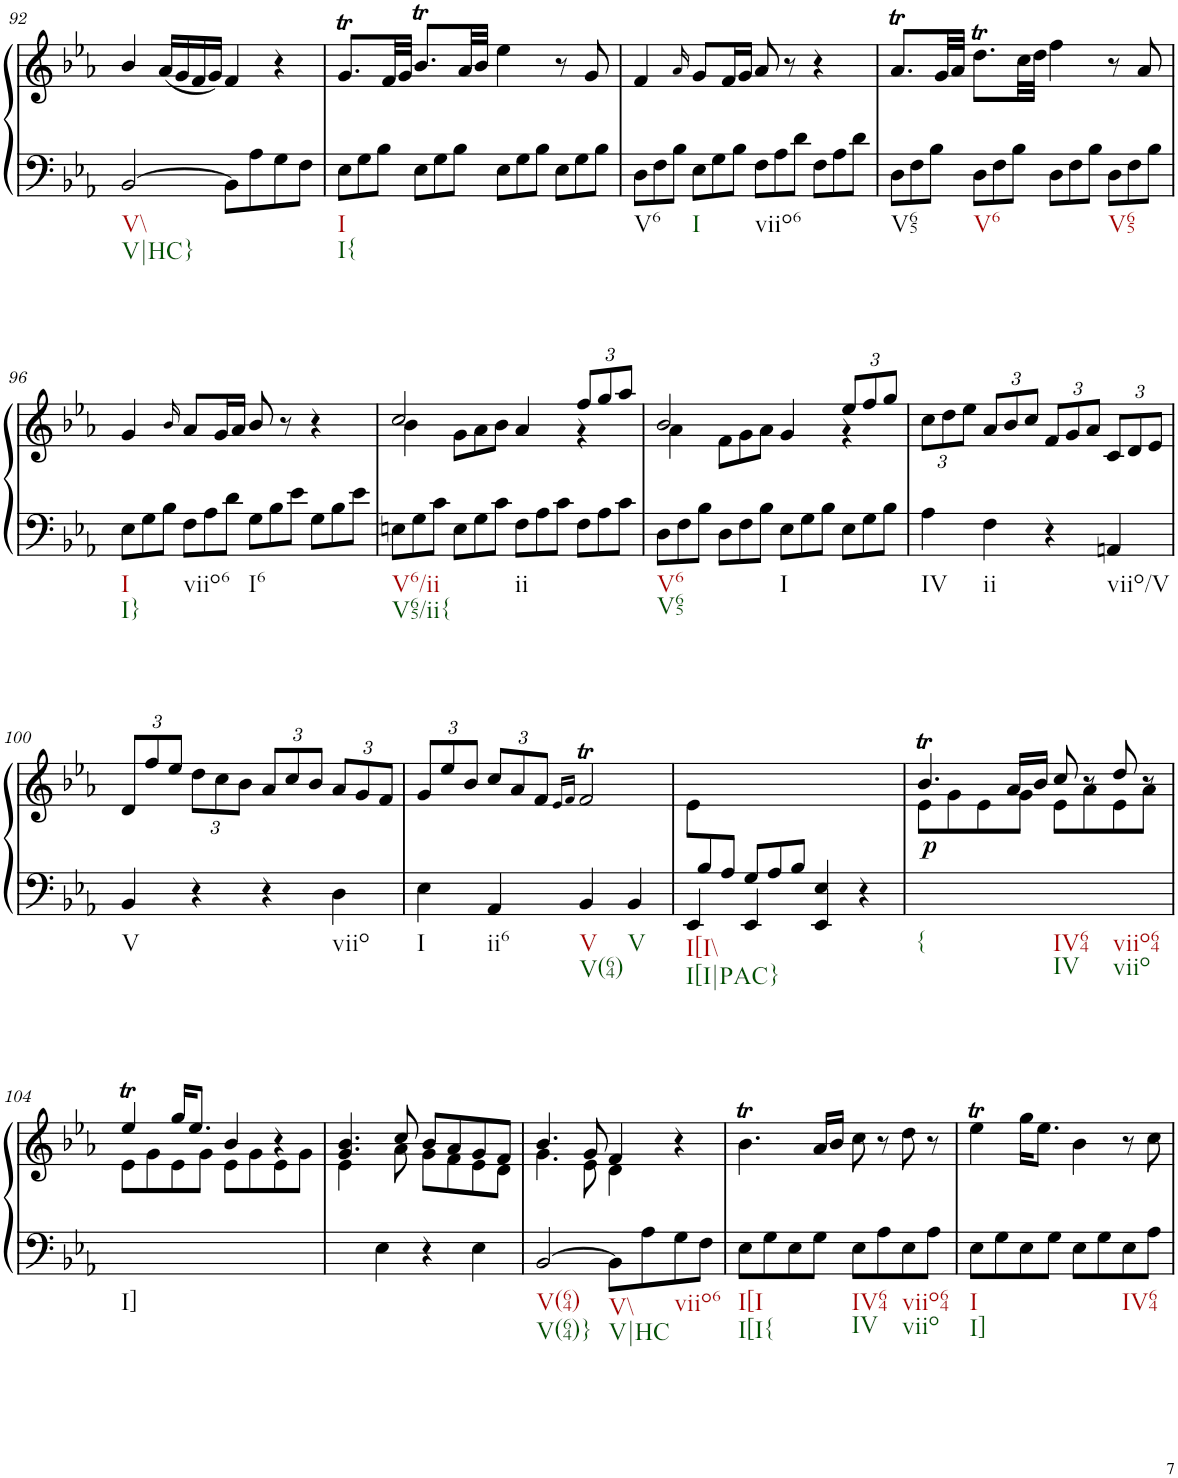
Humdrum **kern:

**kern	**kern	**dynam
*part1	*part1	*part1
*staff2	*staff1	*staff1/2
*I"Piano	*	*
*I'Pno.	*	*
!!LO:PB:g=z
*clefF4	*clefG2	*
*k[b-e-a-]	*k[b-e-a-]	*
*M4/4	*M4/4	*
*met(c)	*met(c)	*
=92	=92	=92
!LO:TX:b:t=V\\	!	!
!LO:TX:b:t=V|HC}	!	!
[2BB-/	4b-/	.
.	(16a-/LL	.
.	16g/	.
.	16f/	.
.	16g/JJ)	.
8BB-\L]	4f/	.
8A-\	.	.
8G\	4r	.
8F\J	.	.
=93	=93	=93
*Xbrackettup	*	*
!LO:TX:b:t=I	!	!
!LO:TX:b:t=I{	!	!
12E-\L	8.gt/L	.
12G\	.	.
12B-\J	.	.
.	32f/LL	.
.	32g/JJJ	.
12E-\L	8.b-T/L	.
12G\	.	.
12B-\J	.	.
.	32a-/LL	.
.	32b-/JJJ	.
12E-\L	4ee-\	.
12G\	.	.
12B-\J	.	.
12E-\L	8r	.
12G\	.	.
.	8g/	.
12B-\J	.	.
=94	=94	=94
!LO:TX:b:t=V6	!	!
12D\L	4f/	.
12F\	.	.
12B-\J	.	.
.	16qa-/	.
!LO:TX:b:t=I	!	!
12E-\L	8g/L	.
12G\	.	.
.	16f/L	.
12B-\J	.	.
.	16g/JJ	.
!LO:TX:b:t=viio6	!	!
12F\L	8a-/	.
12A-\	.	.
.	8r	.
12d\J	.	.
12F\L	4r	.
12A-\	.	.
12d\J	.	.
=95	=95	=95
!LO:TX:b:t=V65	!	!
12D\L	8.a-T/L	.
12F\	.	.
12B-\J	.	.
.	32g/LL	.
.	32a-/JJJ	.
!LO:TX:b:t=V6	!	!
12D\L	8.ddt\L	.
12F\	.	.
12B-\J	.	.
.	32cc\LL	.
.	32dd\JJJ	.
12D\L	4ff\	.
12F\	.	.
12B-\J	.	.
!LO:TX:b:t=V65	!	!
12D\L	8r	.
12F\	.	.
.	8a-/	.
12B-\J	.	.
!!LO:LB:g=z
=96	=96	=96
!LO:TX:b:t=I	!	!
!LO:TX:b:t=I}	!	!
12E-\L	4g/	.
12G\	.	.
12B-\J	.	.
.	16qb-/	.
!LO:TX:b:t=viio6	!	!
12F\L	8a-/L	.
12A-\	.	.
.	16g/L	.
12d\J	.	.
.	16a-/JJ	.
!LO:TX:b:t=I6	!	!
12G\L	8b-/	.
12B-\	.	.
.	8r	.
12e-\J	.	.
12G\L	4r	.
12B-\	.	.
12e-\J	.	.
=97	=97	=97
*	*^	*
!LO:TX:b:t=V6/ii	!	!	!
!LO:TX:b:t=V65/ii{	!	!	!
12En\L	2cc/	4b-\	.
12G\	.	.	.
12c\J	.	.	.
*	*	*Xbrackettup	*
12E\L	.	12g\L	.
12G\	.	12a-\	.
12c\J	.	12b-\J	.
!LO:TX:b:t=ii	!	!	!
12F\L	4a-/	4ryy	.
12A-\	.	.	.
12c\J	.	.	.
12F\L	12ff/L	4r	.
12A-\	12gg/	.	.
12c\J	12aa-/J	.	.
=98	=98	=98	=98
!LO:TX:b:t=V6	!	!	!
!LO:TX:b:t=V65	!	!	!
12D\L	2b-/	4a-\	.
12F\	.	.	.
12B-\J	.	.	.
12D\L	.	12f\L	.
12F\	.	12g\	.
12B-\J	.	12a-\J	.
!LO:TX:b:t=I	!	!	!
12E-\L	4g/	4ryy	.
12G\	.	.	.
12B-\J	.	.	.
12E-\L	12ee-/L	4r	.
12G\	12ff/	.	.
12B-\J	12gg/J	.	.
*	*v	*v	*
=99	=99	=99
!LO:TX:b:t=IV	!	!
4A-\	12cc\L	.
.	12dd\	.
.	12ee-\J	.
!LO:TX:b:t=ii	!	!
4F\	12a-/L	.
.	12b-/	.
.	12cc/J	.
4r	12f/L	.
.	12g/	.
.	12a-/J	.
!LO:TX:b:t=viio/V	!	!
4AAn/	12c/L	.
.	12d/	.
.	12e-/J	.
!!LO:LB:g=z
=100	=100	=100
!LO:TX:b:t=V	!	!
4BB-/	12d/L	.
.	12ff/	.
.	12ee-/J	.
4r	12dd\L	.
.	12cc\	.
.	12b-\J	.
4r	12a-/L	.
.	12cc/	.
.	12b-/J	.
!LO:TX:b:t=viio	!	!
4D\	12a-/L	.
.	12g/	.
.	12f/J	.
=101	=101	=101
!LO:TX:b:t=I	!	!
4E-\	12g/L	.
.	12ee-/	.
.	12b-/J	.
!LO:TX:b:t=ii6	!	!
4AA-/	12cc/L	.
.	12a-/	.
.	12f/J	.
.	16qe-/LL	.
.	16qf/JJ	.
!LO:TX:b:t=V	!	!
!LO:TX:b:t=V(64)	!	!
4BB-/	2fT/	.
!LO:TX:b:t=V	!	!
4BB-/	.	.
=102	=102	=102
*^	*	*
!LO:TX:b:t=I[I\\	!	!	!
!LO:TX:b:t=I[I|PAC}	!	!	!
12ryy	4EE-/	12e-\L	.
12B-/	.	3%2ryy	.
12A-/J	.	.	.
12G/L	4EE-/	.	.
12A-/	.	.	.
12B-/J	.	.	.
4E-/	4EE-/	.	.
4ryy	4r	4ryy	.
=103	=103	=103	=103
*	*	*^	*
!LO:TX:b:t={	!	!	!	!
!	!	!	!	!LO:DY:a=2
*v	*v	*	*	*
2ryy	4.b-T/	8e-\L	p
.	.	8g\	.
.	.	8e-\	.
.	16a-/LL	8g\J	.
.	16b-/JJ	.	.
!LO:TX:b:t=IV64	!	!	!
!LO:TX:b:t=IV	!	!	!
4ryy	8cc/	8e-\L	.
.	8r	8a-\	.
!LO:TX:b:t=viio64	!	!	!
!LO:TX:b:t=viio	!	!	!
4ryy	8dd/	8e-\	.
.	8r	8a-\J	.
!!LO:LB:g=z	!!
=104	=104	=104	=104
!LO:TX:b:t=I]	!	!	!
1ryy	4ee-T/	8e-\L	.
.	.	8g\	.
.	16gg/KL	8e-\	.
.	8.ee-/J	.	.
.	.	8g\J	.
.	4b-/	8e-\L	.
.	.	8g\	.
.	4r	8e-\	.
.	.	8g\J	.
=105	=105	=105	=105
*	*	*^	*
4ryy	4.g/ 4.b-/	4.ryy	4e-\	.
4E-\	.	.	2.ryy	.
.	8cc/	8a-\	.	.
4r	8b-/L	8g\L	.	.
.	8a-/	8f\	.	.
4E-\	8g/	8e-\	.	.
.	8f/J	8d\J	.	.
*	*	*v	*v	*
=106	=106	=106	=106
!LO:TX:b:t=V(64)	!	!	!
!LO:TX:b:t=V(64)}	!	!	!
[2BB-/	4.b-/	4.g\	.
.	8g/	8e-\	.
!LO:TX:b:t=V\\	!	!	!
!LO:TX:b:t=V|HC	!	!	!
8BB-\L]	4f/	4d\	.
8A-\	.	.	.
!LO:TX:b:t=viio6	!	!	!
8G\	4r	4ryy	.
8F\J	.	.	.
*	*v	*v	*
=107	=107	=107
!LO:TX:b:t=I[I	!	!
!LO:TX:b:t=I[I{	!	!
8E-\L	4.b-T\	.
8G\	.	.
8E-\	.	.
8G\J	16a-/LL	.
.	16b-/JJ	.
!LO:TX:b:t=IV64	!	!
!LO:TX:b:t=IV	!	!
8E-\L	8cc\	.
8A-\	8r	.
!LO:TX:b:t=viio64	!	!
!LO:TX:b:t=viio	!	!
8E-\	8dd\	.
8A-\J	8r	.
=108	=108	=108
!LO:TX:b:t=I	!	!
!LO:TX:b:t=I]	!	!
8E-\L	4ee-T\	.
8G\	.	.
8E-\	16gg\KL	.
.	8.ee-\J	.
8G\J	.	.
8E-\L	4b-\	.
8G\	.	.
!LO:TX:b:t=IV64	!	!
8E-\	8r	.
8A-\J	8cc\	.
=	=	=
*-	*-	*-
